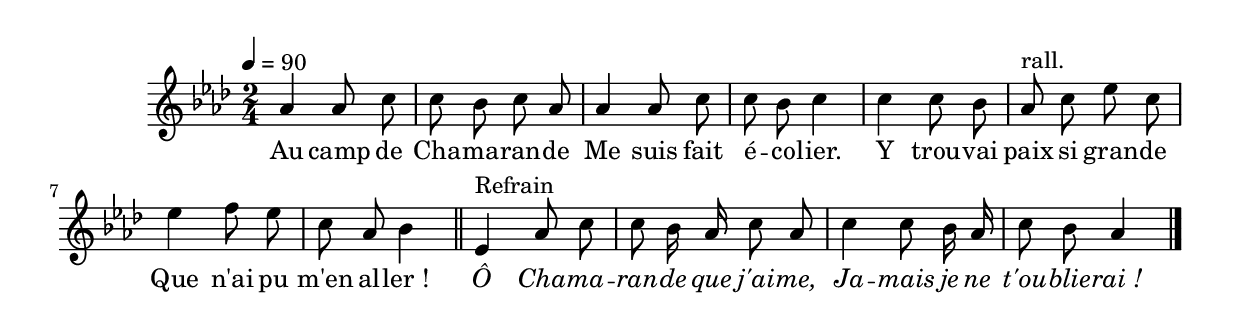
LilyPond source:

%Compilation:lilypond AuCampDeChamarande.ly
%Apercu:evince AuCampDeChamarande.pdf
%Esclaves:timidity -ia AuCampDeChamarande.midi
\version "2.12.1"
\language "français"

\header {
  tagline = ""
  composer = ""
}                                        

MetriqueArmure = {
  \tempo 4=90
  \time 2/4
  \key lab \major
}

italique = { \override Score . LyricText #'font-shape = #'italic }

roman = { \override Score . LyricText #'font-shape = #'roman }

MusiqueTheme = \relative do'' {
	lab4 lab8 do
	do8 sib do lab
	lab4 lab8 do
	do8 sib do4
	do4 do8 sib
	lab8^"rall." do mib do
	mib4 fa8 mib
	do8 lab sib4 \bar "||"
	mib,4^Refrain lab8 do
	do8 sib16 lab do8 lab
	do4 do8 sib16 lab
	do8 sib lab4 \bar "|."
}

Paroles = \lyricmode {
	Au camp de Cha -- ma -- ran -- de
	Me suis fait é -- co -- lier.
	Y trou -- vai paix si gran -- de
	Que n'ai pu m'en al -- ler_!
	
	\italique Ô Cha -- ma -- ran -- de que j'ai -- me,
	Ja -- mais je ne t'ou -- blie -- rai_!
}

\score{
    \new Staff <<
      \set Staff.midiInstrument = "flute"
      \new Voice = "theme" {
	\override Score.PaperColumn #'keep-inside-line = ##t
	\autoBeamOff
	\MetriqueArmure
	\MusiqueTheme
      }
      \new Lyrics \lyricsto theme {
	\Paroles
      }                       
    >>
\layout{}
\midi{}
}
